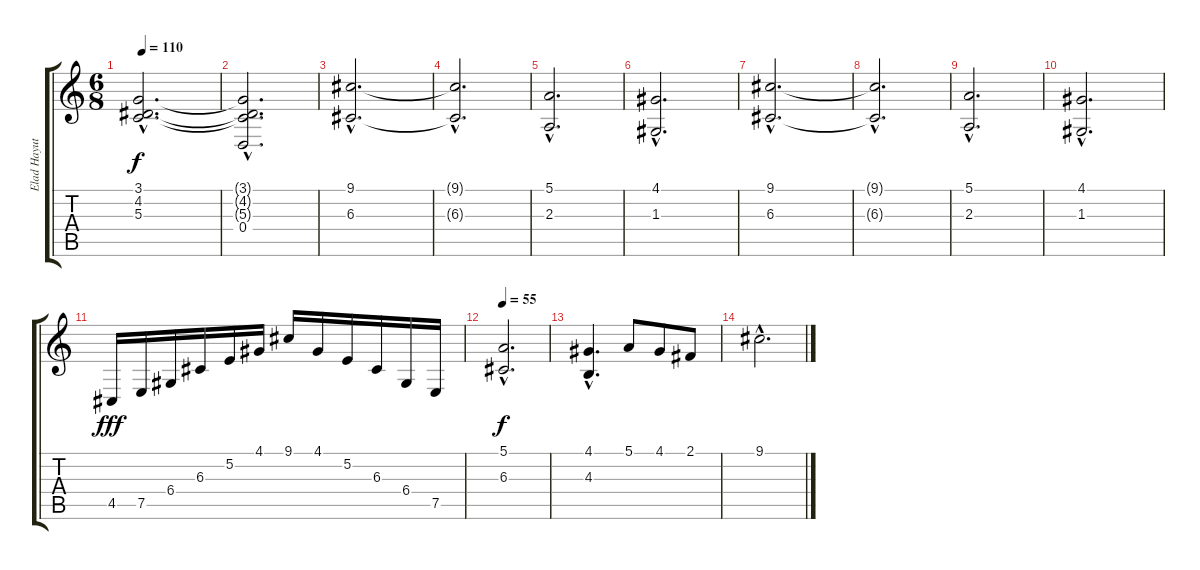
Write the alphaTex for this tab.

\track ("Elad Hayut" "Elad Hayut") {instrument stringensemble1}
\staff {score tabs}
\tuning (E4 B3 G3 D3 A2 E2) {hide}
\ts (6 8)
\tempo 110
\clef g2
\ks c
(3.1{hac} 4.2{hac} 5.3{hac}).2{d dy f} |
(3.1{hac t} 4.2{hac t} 5.3{hac t} 0.4{hac}).2{d} |
(9.1{hac} 6.3{hac}).2{d} |
(9.1{hac t} 6.3{hac t}).2{d} |
(5.1{hac} 2.3{hac}).2{d} |
(4.1{hac} 1.3{hac}).2{d} |
(9.1{hac} 6.3{hac}).2{d} |
(9.1{hac t} 6.3{hac t}).2{d} |
(5.1{hac} 2.3{hac}).2{d} |
(4.1{hac} 1.3{hac}).2{d} |
4.5.16{dy fff} 7.5.16 6.4.16 6.3.16 5.2.16 4.1.16 9.1.16 4.1.16 5.2.16 6.3.16 6.4.16 7.5.16 |
\tempo 55
(5.1{hac} 6.3{hac}).2{d dy f} |
(4.1{hac} 4.3{hac}).4{d} 5.1.8 4.1.8 2.1.8 |
9.1{hac}.2{d}
